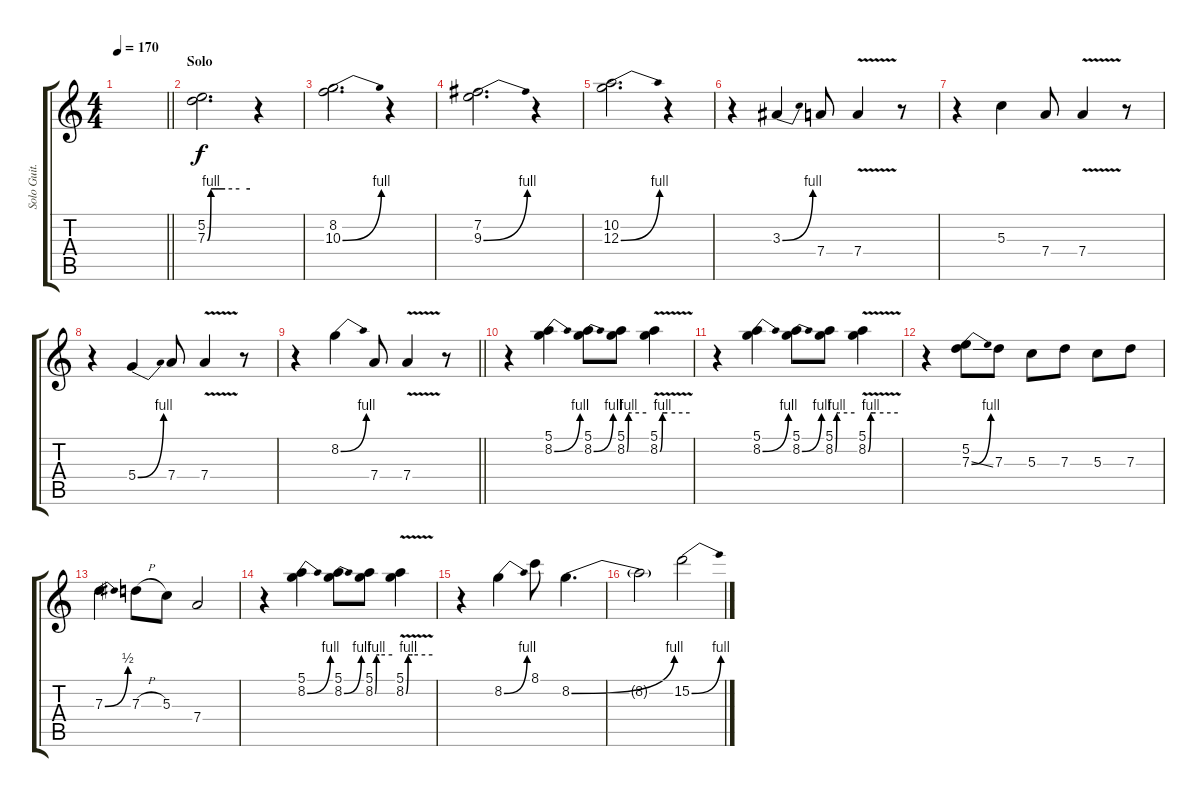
\track ("Solo Guit. Choir" "Solo Guit.") {instrument distortionguitar}
\staff {score tabs}
\tuning (E4 B3 G3 D3 A2 E2) {hide}
\ts (4 4)
\tempo 170
\clef g2
\barLineRight lightlight
\ks c
|
\section ("" "Solo")
(5.2 7.3{be (custom 0 0 5 4 15 4 25 4 45 4 60 4)}).2{d} r.4 |
(8.2 10.3{be (bend 0 0 60 4)}).2{d} r.4 |
(7.2 9.3{be (bend 0 0 60 4)}).2{d} r.4 |
(10.2 12.3{be (bend 0 0 60 4)}).2{d} r.4 |
r.4 3.3{be (bend 0 0 60 4)}.4 7.4.8 7.4{v}.4 r.8 |
r.4 5.3.4 7.4.8 7.4{v}.4 r.8 |
r.4 5.4{be (bend 0 0 60 4)}.4 7.4.8 7.4{v}.4 r.8 |
\barLineRight lightlight
r.4 8.2{be (bend 0 0 60 4)}.4 7.4.8 7.4{v}.4 r.8 |
r.4 (5.1 8.2{be (bend 0 0 60 4)}).4 (5.1 8.2{be (bend 0 0 60 4)}).8 (5.1 8.2{be (custom 0 0 5 4 10 4 15 4 60 4)}).8 (5.1 8.2{be (custom 0 0 5 4 10 4 15 4 60 4) v}).4 |
r.4 (5.1 8.2{be (bend 0 0 60 4)}).4 (5.1 8.2{be (bend 0 0 60 4)}).8 (5.1 8.2{be (custom 0 0 5 4 10 4 15 4 60 4)}).8 (5.1 8.2{be (custom 0 0 5 4 10 4 15 4 60 4) v}).4 |
r.4 (5.2 7.3{be (bend 0 0 60 4) ss}).8 7.3.8 5.3.8 7.3.8 5.3.8 7.3.8 |
7.3{be (bend 0 0 60 2)}.4 7.3{h}.8 5.3.8 7.4.2 |
r.4 (5.1 8.2{be (bend 0 0 60 4)}).4 (5.1 8.2{be (bend 0 0 60 4)}).8 (5.1 8.2{be (custom 0 0 5 4 10 4 15 4 60 4)}).8 (5.1 8.2{be (custom 0 0 5 4 10 4 15 4 60 4) v}).4 |
r.4 8.2{be (bend 0 0 60 4)}.4 8.1.8 8.2{be (bend 0 0 60 4)}.4{d} |
8.2{t}.2 15.2{be (bend 0 0 60 4)}.2
